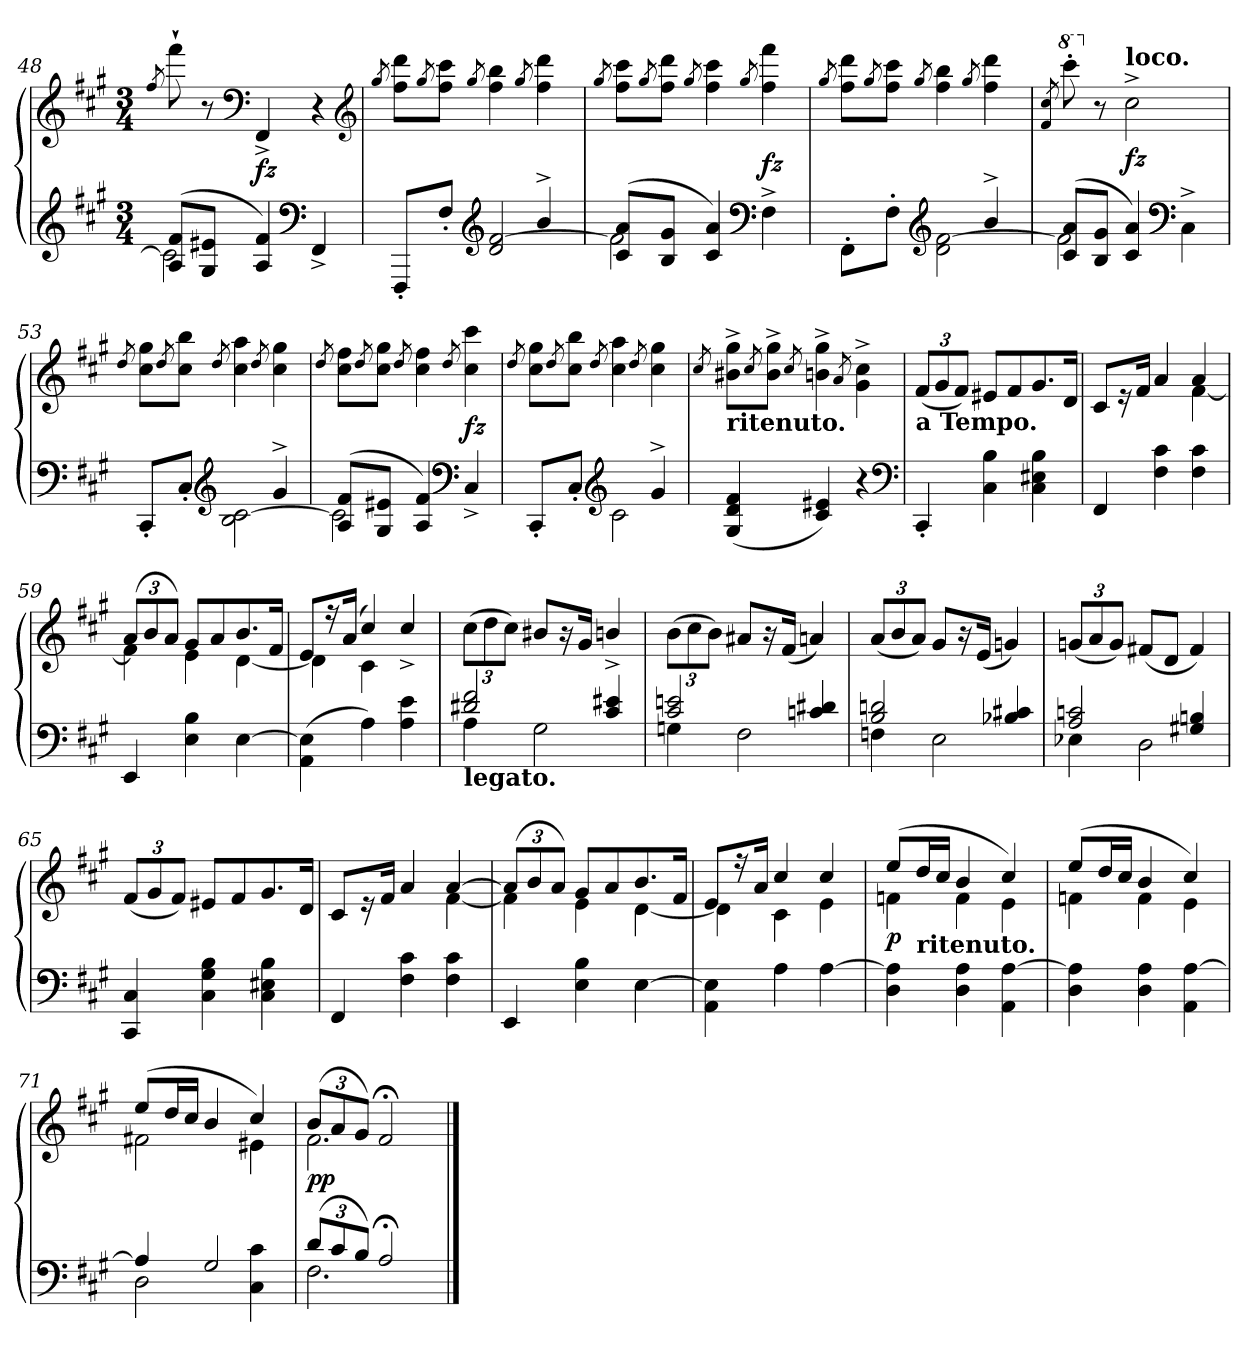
**kern	**kern	**dynam
*part1	*part1	*part1
*staff2	*staff1	*staff1/2
*clefG2	*clefG2	*
*k[f#c#g#]	*k[f#c#g#]	*
*f#:	*f#:	*
*M3/4	*M3/4	*
=48	=48	=48
.	8qff#/	.
*^	*	*
(<8f# 8AL	2c#]	8fff#`>	.
8e#X 8G#J	.	8r	.
*	*	*clefF4	*
4f# 4A)	.	4FF#^>	fz
*clefF4	*	*	*
4FF#^>	4ryy	4r	.
*	*	*clefG2	*
=49	=49	=49	=49
.	.	8qgg#/	.
8FFF#'</L	4ryy	8ddd 8ff#L	.
.	.	8qgg#/	.
8F#'>\J	.	8ccc# 8ff#J	.
*clefG2	*	*	*
.	.	8qgg#/	.
4ryy	[2f#/ 2d/	4bb 4ff#	.
.	.	8qgg#/	.
4b^>	.	4ddd 4ff#	.
=50	=50	=50	=50
.	.	8qgg#/	.
(<8a 8c#L	2f#]	8ccc# 8ff#L	.
.	.	8qgg#/	.
8g# 8BJ	.	8ddd 8ff#J	.
.	.	8qgg#/	.
4a 4c#)	.	4ccc# 4ff#	.
*clefF4	*	*	*
.	.	8qgg#/	.
4F#^>	4ryy	4fff# 4ff#	fz
=51	=51	=51	=51
.	.	8qgg#/	.
8FF#'>\L	4ryy	8ddd 8ff#L	.
.	.	8qgg#/	.
8F#'>J	.	8ccc# 8ff#J	.
*clefG2	*	*	*
.	.	8qgg#/	.
4ryy	[2f# 2d	4bb 4ff#	.
.	.	8qgg#/	.
4b^>	.	4ddd 4ff#	.
=52	=52	=52	=52
.	.	8qf#/ 8qcc#/	.
*	*	*8va	*
(<8a 8c#L	2f#]	8cccc#'>	.
*	*	*X8va	*
8g# 8BJ	.	8r	.
!	!	!LO:TX:a:B:t=loco.	!
4a 4c#)	.	2cc#^>	fz
*clefF4	*	*	*
4C#^>\	4ryy	.	.
=53	=53	=53	=53
.	.	8qdd/	.
8CC#'<L	4ryy	8gg# 8cc#L	.
.	.	8qdd/	.
8C#'<J	.	8bb 8cc#J	.
*clefG2	*	*	*
.	.	8qdd/	.
4ryy	[2c# 2B	4aa 4cc#	.
.	.	8qdd/	.
4g#^>	.	4gg# 4cc#	.
=54	=54	=54	=54
.	.	8qdd/	.
(<8f# 8AL	2c#]	8ff# 8cc#L	.
.	.	8qdd/	.
8e#X 8G#J	.	8gg# 8cc#J	.
.	.	8qdd/	.
4f# 4A)	.	4ff# 4cc#	.
*clefF4	*	*	*
.	.	8qdd/	.
4C#^>	4ryy	4ccc# 4cc#	fz
=55	=55	=55	=55
.	.	8qdd/	.
8CC#'<L	4ryy	8gg# 8cc#L	.
.	.	8qdd/	.
8C#'<J	.	8bb 8cc#J	.
*clefG2	*	*	*
.	.	8qdd/	.
4ryy	2c#	4aa 4cc#	.
.	.	8qdd/	.
4g#^>	.	4gg# 4cc#	.
*v	*v	*	*
=56	=56	=56
.	8qcc#/	.
!	!LO:TX:b:B:t=ritenuto.	!
(4f# 4d 4G#	8gg#^> 8b#X^>L	.
.	8qcc#/	.
.	8gg#^> 8b#^>J	.
.	8qcc#/	.
4e#X 4c#)	4gg#^> 4bn^>	.
.	8qa/	.
4r	4cc#^>\ 4g#^>\	.
*clefF4	*	*
=57	=57	=57
*	*Xbrackettup	*
!	!LO:TX:b:B:t=a Tempo.	!
4CC#'<	(12f#L	.
.	12g#	.
.	12f#J)	.
4B 4C#	8e#XL	.
.	8f#	.
4B 4E#X 4C#	8.g#	.
.	16dJk	.
=58	=58	=58
*	*^	*
4FF#	8c#L	2ryy	.
.	16r	.	.
.	16f#Jk	.	.
4c# 4F#	4a	.	.
4c# 4F#	4a	[4f#	.
=59	=59	=59	=59
4EE	(>12aL	4f#]	.
.	12b	.	.
.	12aJ)	.	.
4B 4E	8g#L	4e	.
.	8a	.	.
[4E	8.b	[4d	.
.	16f#Jk	.	.
=60	=60	=60	=60
(4E]\ 4AA\	8eL	4d]	.
.	16r	.	.
.	(<16aJk	.	.
4A)	4cc#)	4c#	.
4e 4A	4cc#^>/	4ryy	.
=61	=61	=61	=61
*^	*	*	*
!LO:TX:b:B:t=legato.	!	!	!	!
*	*	*v	*v	*
2f# 2d#X	4A	(12cc#L	.
.	.	12dd	.
.	.	12cc#J)	.
.	2G#	8b#XL	.
.	.	16r	.
.	.	16g#Jk	.
4e#X 4c#	.	4bn^>/	.
=62	=62	=62	=62
2en 2c#	4Gn	(>12bL	.
.	.	12cc#	.
.	.	12bJ)	.
.	2F#	8a#XL	.
.	.	16r	.
.	.	(16f#Jk	.
4d#X 4cn	.	4an)	.
=63	=63	=63	=63
2dn 2B	4Fn	(<12aL	.
.	.	12b	.
.	.	12aJ)	.
.	2E	8g#L	.
.	.	16r	.
.	.	(16eJk	.
4c#X 4B-X	.	4gn)	.
=64	=64	=64	=64
2cn 2A	4E-X	(<12gnL	.
.	.	12a	.
.	.	12gJ)	.
.	2D	(8f#XL	.
.	.	8dJ	.
4Bn 4G#X	.	4f#)	.
*v	*v	*	*
=65	=65	=65
4C# 4CC#	(<12f#L	.
.	12g#	.
.	12f#J)	.
4B 4G# 4C#	8e#XL	.
.	8f#	.
4B 4E#X 4C#	8.g#	.
.	16dJk	.
=66	=66	=66
*	*^	*
4FF#	8c#L	2ryy	.
.	16r	.	.
.	16f#Jk	.	.
4c# 4F#	4a	.	.
4c# 4F#	[4a	[4f#	.
=67	=67	=67	=67
4EE	(>12aL]	4f#]	.
.	12b	.	.
.	12aJ)	.	.
4B 4E	8g#L	4e	.
.	8a	.	.
[4E	8.b	[4d	.
.	16f#Jk	.	.
=68	=68	=68	=68
4E]\ 4AA\	8eL	4d]	.
.	16r	.	.
.	16aJk	.	.
4A	4cc#	4c#	.
[4A	4cc#	4e	.
=69	=69	=69	=69
4A] 4D	(8eeL	4fn	p
!	!LO:TX:b:B:t=ritenuto.	!	!
.	16ddL	.	.
.	16cc#JJ	.	.
4A 4D	4b	4f	.
[4A 4AA	4cc#)	4e	.
=70	=70	=70	=70
4A] 4D	(8eeL	4fn	.
.	16ddL	.	.
.	16cc#JJ	.	.
4A 4D	4b	4f	.
[4A 4AA	4cc#)	4e	.
=71	=71	=71	=71
*^	*	*	*
4A]	2D	(8eeL	2f#X	.
.	.	16ddL	.	.
.	.	16cc#JJ	.	.
2G#	.	4b	.	.
.	4c# 4C#	4cc#)	4e#X	.
=72	=72	=72	=72	=72
*Xbrackettup	*	*	*	*
(>12dL	2.F#	(>12bL	2.f#	pp
12c#	.	12a	.	.
12BJ)	.	12g#J)	.	.
2A;<	.	2f#;<	.	.
*v	*v	*	*	*
*	*v	*v	*
==	==	==
*-	*-	*-
